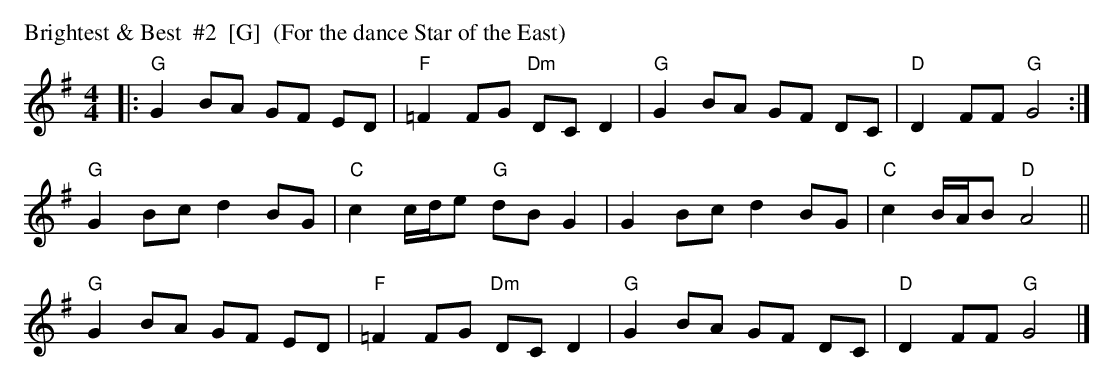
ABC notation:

X:1
P: Brightest & Best  #2  [G]  (For the dance Star of the East)
M: 4/4
L: 1/8
K: G
|:\
"G" G2 BA GF ED | "F"=F2 FG "Dm"DC D2 | "G"G2 BA GF DC | "D"D2 FF "G"G4 :|
"G"G2 Bc d2 BG | "C"c2 c/d/e "G"dB G2 | G2 Bc d2 BG | "C"c2 B/A/B "D"A4 ||
"G" G2 BA GF ED | "F"=F2 FG "Dm"DC D2 | "G"G2 BA GF DC | "D"D2 FF "G"G4 |]
